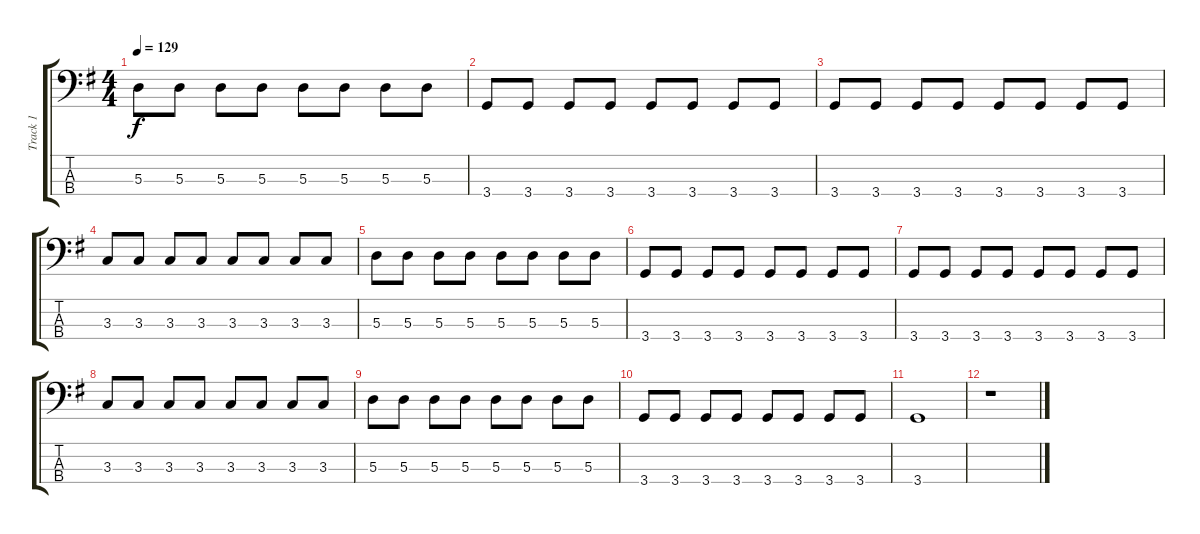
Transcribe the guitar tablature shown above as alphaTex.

\track ("Track 1" "Track 1") {instrument electricbassfinger}
\staff {score tabs}
\tuning (G2 D2 A1 E1) {hide}
\ts (4 4)
\tempo 129
\clef f4
\ks g
5.3.8{dy f} 5.3.8 5.3.8 5.3.8 5.3.8 5.3.8 5.3.8 5.3.8 |
3.4.8 3.4.8 3.4.8 3.4.8 3.4.8 3.4.8 3.4.8 3.4.8 |
3.4.8 3.4.8 3.4.8 3.4.8 3.4.8 3.4.8 3.4.8 3.4.8 |
3.3.8 3.3.8 3.3.8 3.3.8 3.3.8 3.3.8 3.3.8 3.3.8 |
5.3.8 5.3.8 5.3.8 5.3.8 5.3.8 5.3.8 5.3.8 5.3.8 |
3.4.8 3.4.8 3.4.8 3.4.8 3.4.8 3.4.8 3.4.8 3.4.8 |
3.4.8 3.4.8 3.4.8 3.4.8 3.4.8 3.4.8 3.4.8 3.4.8 |
3.3.8 3.3.8 3.3.8 3.3.8 3.3.8 3.3.8 3.3.8 3.3.8 |
5.3.8 5.3.8 5.3.8 5.3.8 5.3.8 5.3.8 5.3.8 5.3.8 |
3.4.8 3.4.8 3.4.8 3.4.8 3.4.8 3.4.8 3.4.8 3.4.8 |
3.4.1 |
r.1
